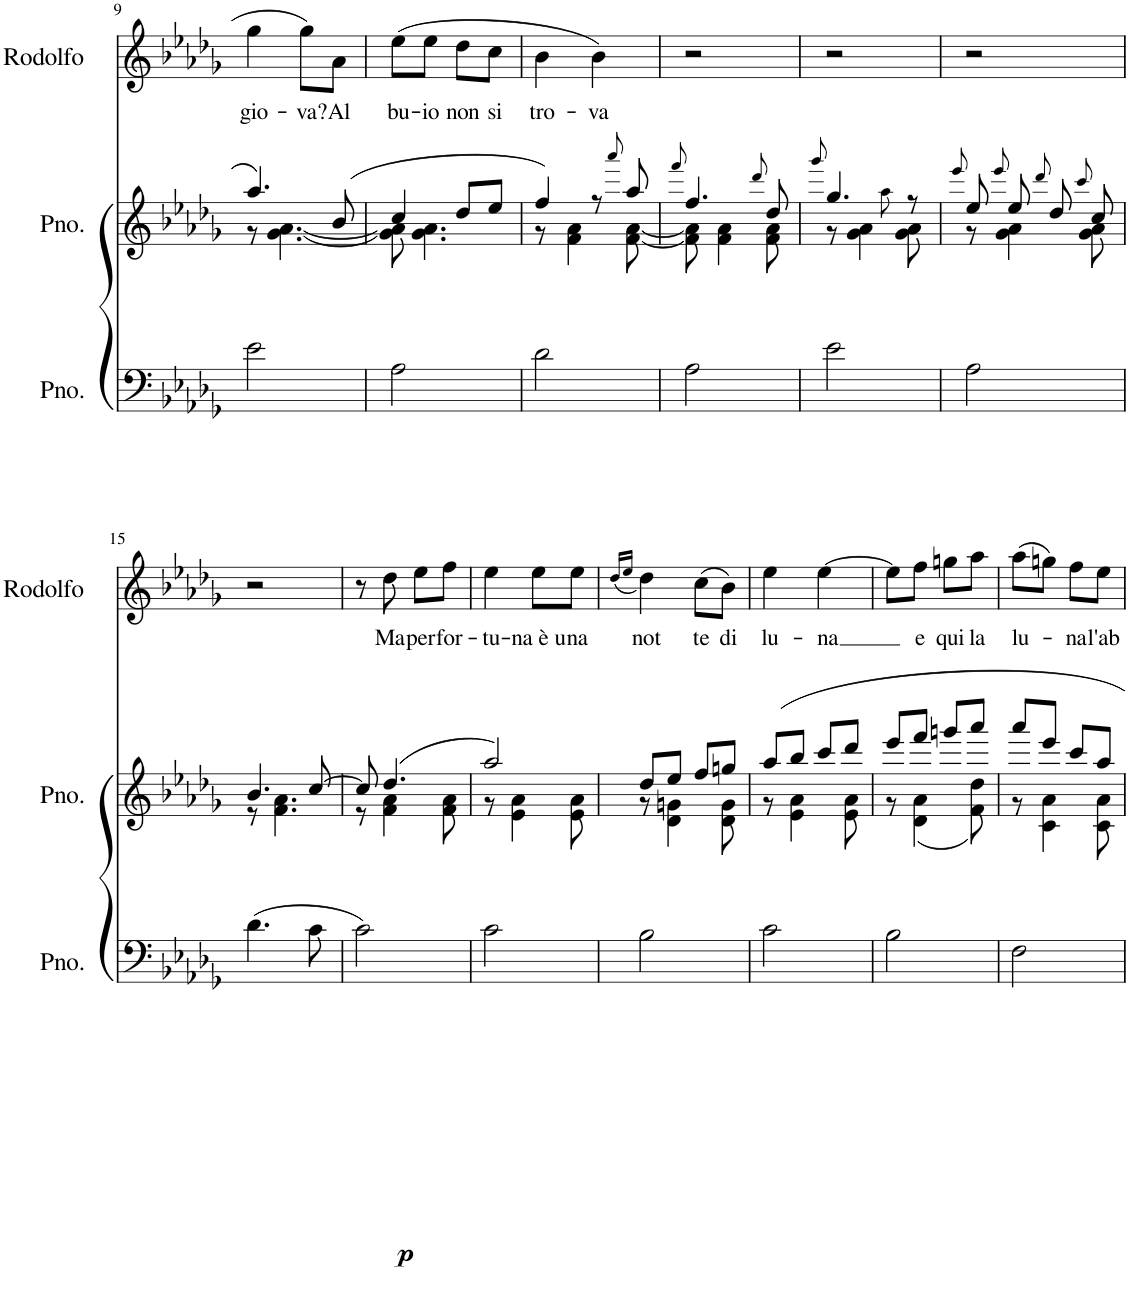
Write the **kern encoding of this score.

**kern	**dynam	**kern	**kern	**text
*part3	*part3	*part2	*part1	*part1
*staff3	*staff3	*staff2	*staff1	*staff1
*I"Piano	*	*I"Piano	*I"Rodolfo	*
*I'Pno.	*	*I'Pno.	*I'Rodolfo	*
!!LO:PB:g=z
*clefF4	*	*clefG2	*clefG2	*
*k[b-e-a-d-g-]	*	*k[b-e-a-d-g-]	*k[b-e-a-d-g-]	*
*M2/4	*	*M2/4	*M2/4	*
=9	=9	=9	=9	=9
*	*	*^	*	*
!	!	!	!	!	!LO:LY:b
2e-\	.	4.aa-/	8r	4gg-\	gio-
.	.	.	[4.g-\ [4.a-\	.	.
!	!	!	!	!	!LO:LY:b
.	.	.	.	8gg-\L	-va?
!	!	!	!	!	!LO:LY:b
.	.	(8b-/	.	8a-\J	Al
=10	=10	=10	=10	=10	=10
!	!	!	!	!	!LO:LY:b
2A-\	.	4cc/	8g-\] 8a-\]	(8ee-\L	bu-
!	!	!	!	!	!LO:LY:b
.	.	.	4.g-\ 4.a-\	8ee-\J	-io
!	!	!	!	!	!LO:LY:b
.	.	8dd-/L	.	8dd-\L	non
!	!	!	!	!	!LO:LY:b
.	.	8ee-/J	.	8cc\J	si
=11	=11	=11	=11	=11	=11
!	!	!	!	!	!LO:LY:b
2d-\	.	4ff/)	8r	4b-\	tro-
.	.	.	4f\ 4a-\	.	.
!	!	!	!	!	!LO:LY:b
.	.	8r	.	4b-\)	-va
.	.	8qaaa-/	.	.	.
.	.	8aa-/	[8f\ [8a-\	.	.
=12	=12	=12	=12	=12	=12
.	.	8qfff/	.	.	.
2A-\	.	4.ff/	8f\] 8a-\]	2r	.
.	.	.	4f\ 4a-\	.	.
.	.	8qddd-/	.	.	.
.	.	8dd-/	8f\ 8a-\	.	.
=13	=13	=13	=13	=13	=13
.	.	8qggg-/	.	.	.
2e-\	.	4.gg-/	8r	2r	.
.	.	.	4g-\ 4a-\	.	.
.	.	.	8qaa-\	.	.
.	.	8r	8g-\ 8a-\	.	.
=14	=14	=14	=14	=14	=14
.	.	8qeee-/	.	.	.
2A-\	.	8ee-/	8r	2r	.
.	.	8qeee-/	.	.	.
.	.	8ee-/	4g-\ 4a-\	.	.
.	.	8qddd-/	.	.	.
.	.	8dd-/	.	.	.
.	.	8qccc/	.	.	.
.	.	8cc/	8g-\ 8a-\	.	.
!!LO:LB:g=z
=15	=15	=15	=15	=15	=15
(4.d-\	.	4.b-/	8r	2r	.
.	.	.	4.f\ 4.a-\	.	.
!	!LO:DY:b	!	!	!	!
8c\	p	[8cc/	.	.	.
=16	=16	=16	=16	=16	=16
2c\)	.	8cc/]	8r	8r	.
!	!	!	!	!	!LO:LY:b
.	.	(4.dd-/	4f\ 4a-\	8dd-\	Ma
!	!	!	!	!	!LO:LY:b
.	.	.	.	8ee-\L	per
!	!	!	!	!	!LO:LY:b
.	.	.	8f\ 8a-\	8ff\J	for-
=17	=17	=17	=17	=17	=17
!	!	!	!	!	!LO:LY:b
2c\	.	2aa-/)	8r	4ee-\	-tu-
.	.	.	4e-\ 4a-\	.	.
!	!	!	!	!	!LO:LY:b
.	.	.	.	8ee-\L	-na è u-
!	!	!	!	!	!LO:LY:b
.	.	.	8e-\ 8a-\	8ee-\J	-na
=18	=18	=18	=18	=18	=18
.	.	.	.	(16qdd-/LL	.
.	.	.	.	16qee-/JJ	.
!	!	!	!	!	!LO:LY:b
2B-\	.	8dd-/L	8r	4dd-\)	not
.	.	8ee-/J	4d-\ 4gn\	.	.
!	!	!	!	!	!LO:LY:b
.	.	8ff/L	.	(8cc\L	te
!	!	!	!	!	!LO:LY:b
.	.	8ggn/J	8d-\ 8g\	8b-\J)	-di
=19	=19	=19	=19	=19	=19
!	!	!	!	!	!LO:LY:b
2c\	.	8aa-/L	8r	4ee-\	lu-
.	.	8bb-/J	4e-\ 4a-\	.	.
!	!	!	!	!	!LO:LY:b
.	.	8ccc/L	.	[4ee-\	-na
.	.	8ddd-/J	8e-\ 8a-\	.	.
=20	=20	=20	=20	=20	=20
2B-\	.	8eee-/L	8r	8ee-\L]	.
!	!	!	!	!	!LO:LY:b
.	.	8fff/J	(4d-\ 4a-\	8ff\J	e
!	!	!	!	!	!LO:LY:b
.	.	8gggn/L	.	8ggn\L	qui
!	!	!	!	!	!LO:LY:b
.	.	8aaa-/J	8f\ 8dd-\)	8aa-\J	la
=21	=21	=21	=21	=21	=21
!	!	!	!	!	!LO:LY:b
2F\	.	8aaa-/L	8r	(8aa-\L	lu-
.	.	8eee-/J	4c\ 4a-\	8ggn\J)	.
!	!	!	!	!	!LO:LY:b
.	.	8ccc/L	.	8ff\L	-na
!	!	!	!	!	!LO:LY:b
.	.	8aa-/J	8c\ 8a-\	8ee-\J	l'ab-
*	*	*v	*v	*	*
=	=	=	=	=
*-	*-	*-	*-	*-
